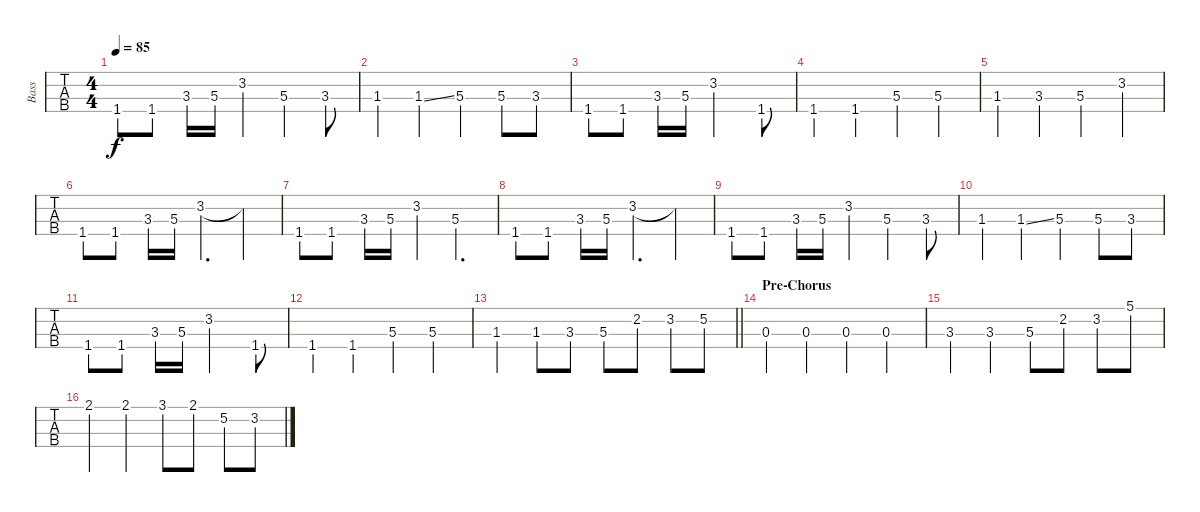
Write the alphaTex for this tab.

\track ("Bass" "Bass") {instrument electricbassfinger}
\staff {tabs}
\tuning (G2 D2 A1 E1) {hide}
\ts (4 4)
\tempo 85
\clef f4
\ks f
1.4.8{dy f} 1.4.8 3.3.16 5.3.16 3.2.4 5.3.4 3.3.8 |
1.3.4 1.3{ss}.4 5.3.4 5.3.8 3.3.8 |
1.4.8 1.4.8 3.3.16 5.3.16 3.2.2 1.4.8 |
1.4.4 1.4.4 5.3.4 5.3.4 |
1.3.4 3.3.4 5.3.4 3.2.4 |
1.4.8 1.4.8 3.3.16 5.3.16 3.2.4{d} 3.2{t}.4 |
1.4.8 1.4.8 3.3.16 5.3.16 3.2.4 5.3.4{d} |
1.4.8 1.4.8 3.3.16 5.3.16 3.2.4{d} 3.2{t}.4 |
1.4.8 1.4.8 3.3.16 5.3.16 3.2.4 5.3.4 3.3.8 |
1.3.4 1.3{ss}.4 5.3.4 5.3.8 3.3.8 |
1.4.8 1.4.8 3.3.16 5.3.16 3.2.2 1.4.8 |
1.4.4 1.4.4 5.3.4 5.3.4 |
\barLineRight lightlight
1.3.4 1.3.8 3.3.8 5.3.8 2.2.8 3.2.8 5.2.8 |
\section ("" "Pre-Chorus")
0.3.4 0.3.4 0.3.4 0.3.4 |
3.3.4 3.3.4 5.3.8 2.2.8 3.2.8 5.1.8 |
2.1.4 2.1.4 3.1.8 2.1.8 5.2.8 3.2.8
